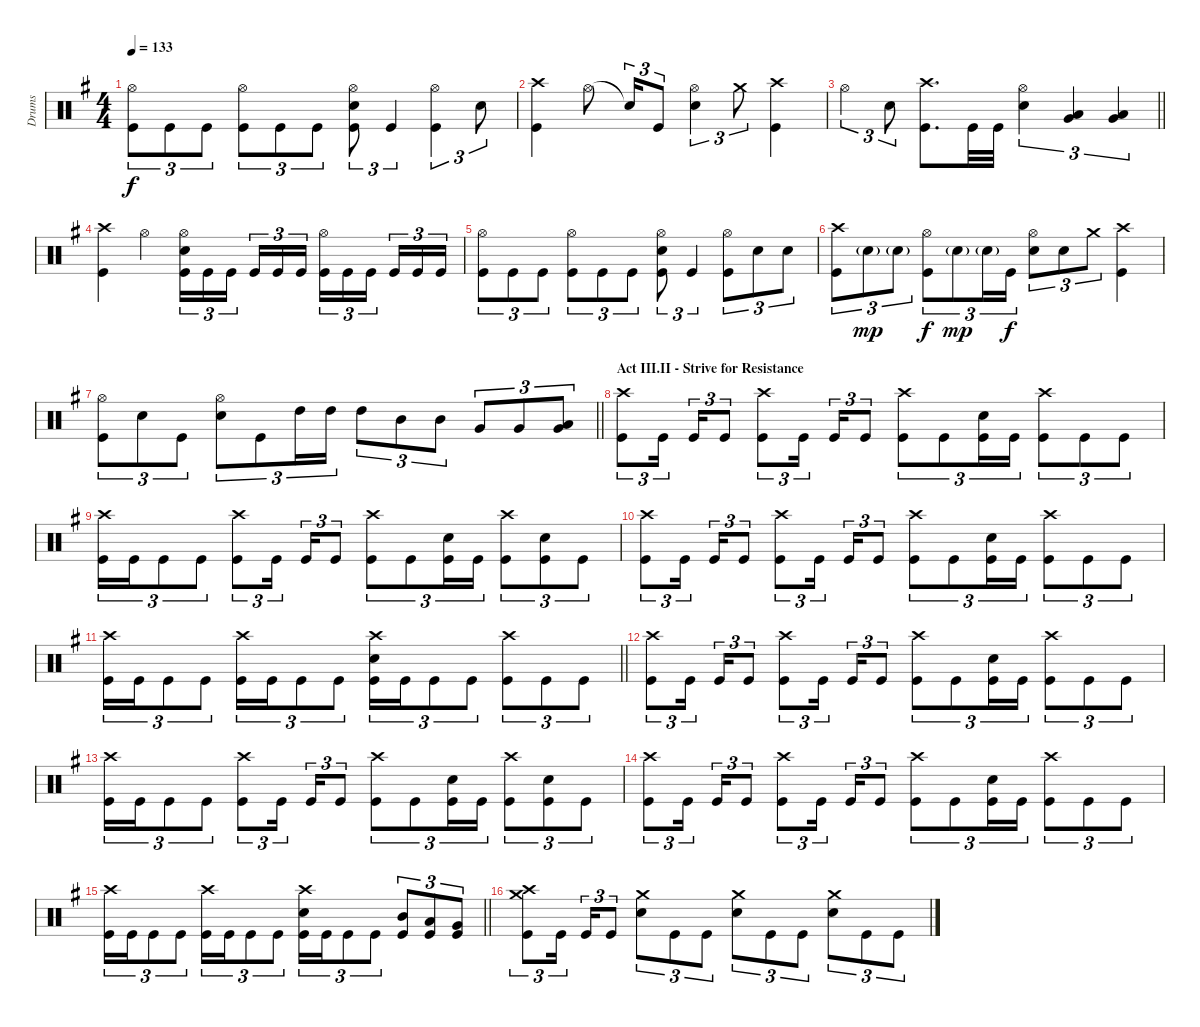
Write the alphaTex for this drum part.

\track ("Drums" "Drums") {instrument percussion}
\staff
\articulation defaults
\ts (4 4)
\tempo 133
\clef neutral
\ks eminor
("Hi-Hat (open)" "Kick (hit)").8{tu (3 2) dy f} "Kick (hit)".8{tu (3 2)} "Kick (hit)".8{tu (3 2)} ("Hi-Hat (open)" "Kick (hit)").8{tu (3 2)} "Kick (hit)".8{tu (3 2)} "Kick (hit)".8{tu (3 2)} ("Hi-Hat (open)" "Electric Snare (hit)" "Kick (hit)").8{tu (3 2)} "Kick (hit)".4{tu (3 2)} ("Hi-Hat (open)" "Kick (hit)").4{tu (3 2)} "Electric Snare (hit)".8{tu (3 2)} |
("Crash high (hit)" "Kick (hit)").4 "Hi-Hat (open)".8 "Snare (hit)"{t}.16{tu (3 2)} "Kick (hit)".8{tu (3 2)} ("Hi-Hat (open)" "Electric Snare (hit)").4{tu (3 2)} "Crash medium (hit)".8{tu (3 2)} ("Crash high (hit)" "Kick (hit)").4 |
\barLineRight lightlight "Hi-Hat (open)".4{tu (3 2)} "Electric Snare (hit)".8{tu (3 2)}
("Crash high (hit)" "Kick (hit)").8{d} "Kick (hit)".32 "Kick (hit)".32 ("Hi-Hat (open)" "Electric Snare (hit)").4{tu (3 2)} ("Low Tom (hit)" "Very Low Tom (hit)").4{tu (3 2)} ("Very Low Tom (hit)" "Low Floor Tom (hit)").4{tu (3 2)} |
("Crash high (hit)" "Kick (hit)").4 "Hi-Hat (open)".4 ("Hi-Hat (open)" "Electric Snare (hit)" "Kick (hit)").16{tu (3 2)} "Kick (hit)".16{tu (3 2)} "Kick (hit)".16{tu (3 2) beam splitsecondary} "Kick (hit)".16{tu (3 2)} "Kick (hit)".16{tu (3 2)} "Kick (hit)".16{tu (3 2)} ("Hi-Hat (open)" "Kick (hit)").16{tu (3 2)} "Kick (hit)".16{tu (3 2)} "Kick (hit)".16{tu (3 2) beam splitsecondary} "Kick (hit)".16{tu (3 2)} "Kick (hit)".16{tu (3 2)} "Kick (hit)".16{tu (3 2)} |
("Hi-Hat (open)" "Kick (hit)").8{tu (3 2)} "Kick (hit)".8{tu (3 2)} "Kick (hit)".8{tu (3 2)} ("Hi-Hat (open)" "Kick (hit)").8{tu (3 2)} "Kick (hit)".8{tu (3 2)} "Kick (hit)".8{tu (3 2)} ("Hi-Hat (open)" "Electric Snare (hit)" "Kick (hit)").8{tu (3 2)} "Kick (hit)".4{tu (3 2)} ("Hi-Hat (open)" "Kick (hit)").8{tu (3 2)} "Electric Snare (hit)".8{tu (3 2)} "Electric Snare (hit)".8{tu (3 2)} |
("Crash high (hit)" "Kick (hit)").8{tu (3 2)} "Electric Snare (hit)"{g}.8{tu (3 2) dy mp} "Electric Snare (hit)"{g}.8{tu (3 2)} ("Hi-Hat (open)" "Kick (hit)").8{tu (3 2) dy f} "Electric Snare (hit)"{g}.8{tu (3 2) dy mp} "Electric Snare (hit)"{g}.16{tu (3 2)} "Kick (hit)".16{tu (3 2) dy f} ("Hi-Hat (open)" "Electric Snare (hit)").8{tu (3 2)} "Electric Snare (hit)".8{tu (3 2)} "Crash medium (hit)".8{tu (3 2)} ("Crash high (hit)" "Kick (hit)").4 |
\barLineRight lightlight
("Hi-Hat (open)" "Kick (hit)").8{tu (3 2)} "Electric Snare (hit)".8{tu (3 2)} "Kick (hit)".8{tu (3 2)} ("Hi-Hat (open)" "Electric Snare (hit)").8{tu (3 2)} "Kick (hit)".8{tu (3 2)} "High Tom (hit)".16{tu (3 2)} "High Tom (hit)".16{tu (3 2)} "High Tom (hit)".8{tu (3 2)} "Mid Tom (hit)".8{tu (3 2)} "Mid Tom (hit)".8{tu (3 2)} "Very Low Tom (hit)".8{tu (3 2)} "Very Low Tom (hit)".8{tu (3 2)} ("Very Low Tom (hit)" "Low Floor Tom (hit)").8{tu (3 2)} |
\section ("" "Act III.II - Strive for Resistance")
("Crash high (hit)" "Kick (hit)").8{tu (3 2)} "Kick (hit)".16{tu (3 2) beam splitsecondary} "Kick (hit)".16{tu (3 2)} "Kick (hit)".8{tu (3 2)} ("Crash high (hit)" "Kick (hit)").8{tu (3 2)} "Kick (hit)".16{tu (3 2) beam splitsecondary} "Kick (hit)".16{tu (3 2)} "Kick (hit)".8{tu (3 2)} ("Crash high (hit)" "Kick (hit)").8{tu (3 2)} "Kick (hit)".8{tu (3 2)} ("Electric Snare (hit)" "Kick (hit)").16{tu (3 2)} "Kick (hit)".16{tu (3 2)} ("Crash high (hit)" "Kick (hit)").8{tu (3 2)} "Kick (hit)".8{tu (3 2)} "Kick (hit)".8{tu (3 2)} |
("Crash high (hit)" "Kick (hit)").16{tu (3 2)} "Kick (hit)".16{tu (3 2)} "Kick (hit)".8{tu (3 2)} "Kick (hit)".8{tu (3 2)} ("Crash high (hit)" "Kick (hit)").8{tu (3 2)} "Kick (hit)".16{tu (3 2) beam splitsecondary} "Kick (hit)".16{tu (3 2)} "Kick (hit)".8{tu (3 2)} ("Crash high (hit)" "Kick (hit)").8{tu (3 2)} "Kick (hit)".8{tu (3 2)} ("Electric Snare (hit)" "Kick (hit)").16{tu (3 2)} "Kick (hit)".16{tu (3 2)} ("Crash high (hit)" "Kick (hit)").8{tu (3 2)} ("Electric Snare (hit)" "Kick (hit)").8{tu (3 2)} "Kick (hit)".8{tu (3 2)} |
("Crash high (hit)" "Kick (hit)").8{tu (3 2)} "Kick (hit)".16{tu (3 2) beam splitsecondary} "Kick (hit)".16{tu (3 2)} "Kick (hit)".8{tu (3 2)} ("Crash high (hit)" "Kick (hit)").8{tu (3 2)} "Kick (hit)".16{tu (3 2) beam splitsecondary} "Kick (hit)".16{tu (3 2)} "Kick (hit)".8{tu (3 2)} ("Crash high (hit)" "Kick (hit)").8{tu (3 2)} "Kick (hit)".8{tu (3 2)} ("Electric Snare (hit)" "Kick (hit)").16{tu (3 2)} "Kick (hit)".16{tu (3 2)} ("Crash high (hit)" "Kick (hit)").8{tu (3 2)} "Kick (hit)".8{tu (3 2)} "Kick (hit)".8{tu (3 2)} |
\barLineRight lightlight
("Crash high (hit)" "Kick (hit)").16{tu (3 2)} "Kick (hit)".16{tu (3 2)} "Kick (hit)".8{tu (3 2)} "Kick (hit)".8{tu (3 2)} ("Crash high (hit)" "Kick (hit)").16{tu (3 2)} "Kick (hit)".16{tu (3 2)} "Kick (hit)".8{tu (3 2)} "Kick (hit)".8{tu (3 2)} ("Crash high (hit)" "Electric Snare (hit)" "Kick (hit)").16{tu (3 2)} "Kick (hit)".16{tu (3 2)} "Kick (hit)".8{tu (3 2)} "Kick (hit)".8{tu (3 2)} ("Crash high (hit)" "Kick (hit)").8{tu (3 2)} "Kick (hit)".8{tu (3 2)} "Kick (hit)".8{tu (3 2)} |
("Crash high (hit)" "Kick (hit)").8{tu (3 2)} "Kick (hit)".16{tu (3 2) beam splitsecondary} "Kick (hit)".16{tu (3 2)} "Kick (hit)".8{tu (3 2)} ("Crash high (hit)" "Kick (hit)").8{tu (3 2)} "Kick (hit)".16{tu (3 2) beam splitsecondary} "Kick (hit)".16{tu (3 2)} "Kick (hit)".8{tu (3 2)} ("Crash high (hit)" "Kick (hit)").8{tu (3 2)} "Kick (hit)".8{tu (3 2)} ("Electric Snare (hit)" "Kick (hit)").16{tu (3 2)} "Kick (hit)".16{tu (3 2)} ("Crash high (hit)" "Kick (hit)").8{tu (3 2)} "Kick (hit)".8{tu (3 2)} "Kick (hit)".8{tu (3 2)} |
("Crash high (hit)" "Kick (hit)").16{tu (3 2)} "Kick (hit)".16{tu (3 2)} "Kick (hit)".8{tu (3 2)} "Kick (hit)".8{tu (3 2)} ("Crash high (hit)" "Kick (hit)").8{tu (3 2)} "Kick (hit)".16{tu (3 2) beam splitsecondary} "Kick (hit)".16{tu (3 2)} "Kick (hit)".8{tu (3 2)} ("Crash high (hit)" "Kick (hit)").8{tu (3 2)} "Kick (hit)".8{tu (3 2)} ("Electric Snare (hit)" "Kick (hit)").16{tu (3 2)} "Kick (hit)".16{tu (3 2)} ("Crash high (hit)" "Kick (hit)").8{tu (3 2)} ("Electric Snare (hit)" "Kick (hit)").8{tu (3 2)} "Kick (hit)".8{tu (3 2)} |
("Crash high (hit)" "Kick (hit)").8{tu (3 2)} "Kick (hit)".16{tu (3 2) beam splitsecondary} "Kick (hit)".16{tu (3 2)} "Kick (hit)".8{tu (3 2)} ("Crash high (hit)" "Kick (hit)").8{tu (3 2)} "Kick (hit)".16{tu (3 2) beam splitsecondary} "Kick (hit)".16{tu (3 2)} "Kick (hit)".8{tu (3 2)} ("Crash high (hit)" "Kick (hit)").8{tu (3 2)} "Kick (hit)".8{tu (3 2)} ("Electric Snare (hit)" "Kick (hit)").16{tu (3 2)} "Kick (hit)".16{tu (3 2)} ("Crash high (hit)" "Kick (hit)").8{tu (3 2)} "Kick (hit)".8{tu (3 2)} "Kick (hit)".8{tu (3 2)} |
\barLineRight lightlight
("Crash high (hit)" "Kick (hit)").16{tu (3 2)} "Kick (hit)".16{tu (3 2)} "Kick (hit)".8{tu (3 2)} "Kick (hit)".8{tu (3 2)} ("Crash high (hit)" "Kick (hit)").16{tu (3 2)} "Kick (hit)".16{tu (3 2)} "Kick (hit)".8{tu (3 2)} "Kick (hit)".8{tu (3 2)} ("Crash high (hit)" "Electric Snare (hit)" "Kick (hit)").16{tu (3 2)} "Kick (hit)".16{tu (3 2)} "Kick (hit)".8{tu (3 2)} "Kick (hit)".8{tu (3 2)} ("Mid Tom (hit)" "Kick (hit)").8{tu (3 2)} ("Low Tom (hit)" "Kick (hit)").8{tu (3 2)} ("Very Low Tom (hit)" "Kick (hit)").8{tu (3 2)} |
("Crash high (hit)" "Crash medium (hit)" "Kick (hit)").8{tu (3 2)} "Kick (hit)".16{tu (3 2) beam splitsecondary} "Kick (hit)".16{tu (3 2)} "Kick (hit)".8{tu (3 2)} ("Crash medium (hit)" "Electric Snare (hit)").8{tu (3 2)} "Kick (hit)".8{tu (3 2)} "Kick (hit)".8{tu (3 2)} ("Crash medium (hit)" "Electric Snare (hit)").8{tu (3 2)} "Kick (hit)".8{tu (3 2)} "Kick (hit)".8{tu (3 2)} ("Crash medium (hit)" "Electric Snare (hit)").8{tu (3 2)} "Kick (hit)".8{tu (3 2)} "Kick (hit)".8{tu (3 2)}
